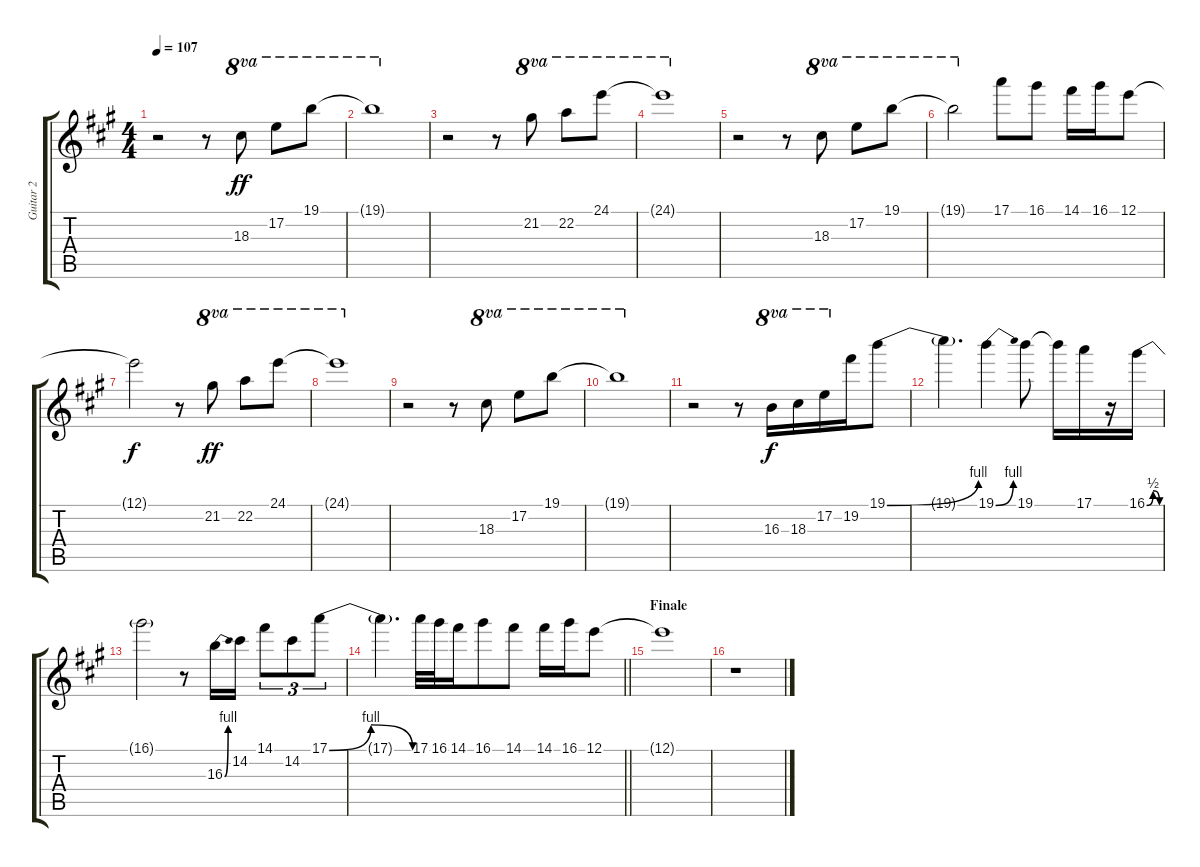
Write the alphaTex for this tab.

\track ("Guitar 2" "Guitar 2") {instrument distortionguitar bank 255}
\staff {score tabs}
\tuning (E4 B3 G3 D3 A2 E2) {hide}
\ts (4 4)
\tempo 107
\clef g2
\ks a
r.2{dy ff} r.8 18.3.8{ot 8va} 17.2.8{ot 8va beam merge} 19.1.8{ot 8va} |
19.1{t}.1{ot 8va} |
r.2 r.8 21.2.8{ot 8va} 22.2.8{ot 8va beam merge} 24.1.8{ot 8va} |
24.1{t}.1{ot 8va} |
r.2 r.8 18.3.8{ot 8va} 17.2.8{ot 8va beam merge} 19.1.8{ot 8va} |
19.1{t}.2{ot 8va beam merge} 17.1.8{beam merge} 16.1.8 14.1.16 16.1.16 12.1.8 |
12.1{t}.2{dy f} r.8 21.2.8{ot 8va dy ff} 22.2.8{ot 8va beam merge} 24.1.8{ot 8va} |
24.1{t}.1{ot 8va} |
r.2 r.8 18.3.8{ot 8va} 17.2.8{ot 8va beam merge} 19.1.8{ot 8va} |
19.1{t}.1{ot 8va} |
r.2 r.8 16.3.16{ot 8va dy f} 18.3.16{ot 8va beam merge} 17.2.16{ot 8va} 19.2.16 19.1{be (bend 0 0 60 4)}.8 |
19.1{t}.4{d beam merge} 19.1{be (bend 0 0 60 4)}.4 19.1.8 19.1{t}.16 17.1.16 r.16{beam merge} 16.1{be (bendrelease 0 0 15 2 25 2 60 0)}.16 |
16.1{t}.2{beam merge} r.8{beam merge} 16.3{be (bend 0 0 60 4)}.16{beam merge} 14.2.16 14.1.8{tu (3 2)} 14.2.8{tu (3 2) beam merge} 17.1{be (bendrelease 0 0 10 4 45 4 60 0)}.8{tu (3 2)} |
\barLineRight lightlight
17.1{t}.4{d} 17.1.32 16.1.32 14.1.16{beam merge} 16.1.8 14.1.8 14.1.16{beam merge} 16.1.16{beam merge} 12.1.8 |
\section ("" "Finale")
12.1{t}.1 |
r.1
